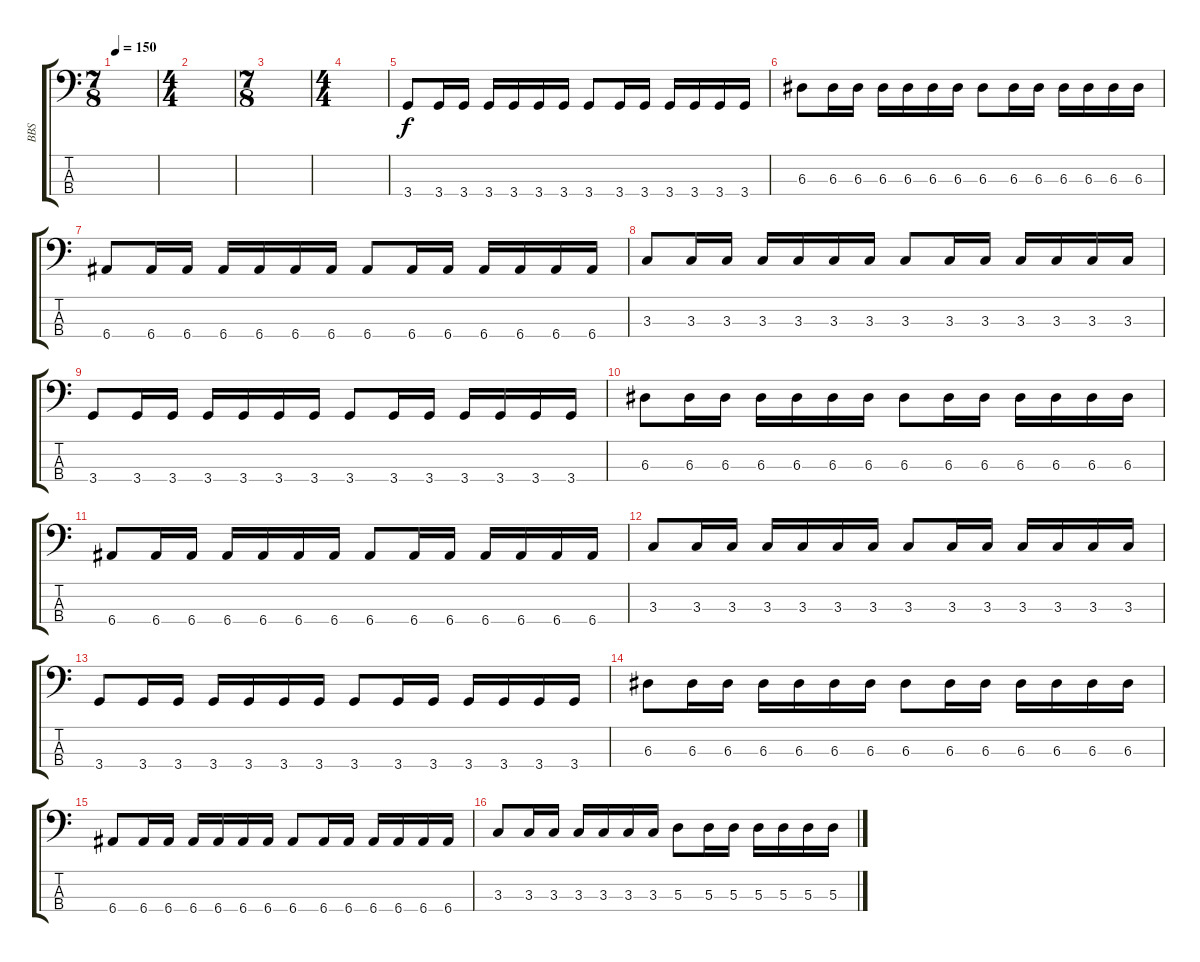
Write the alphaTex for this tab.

\track ("BBS" "BBS") {instrument electricbassfinger}
\staff {score tabs}
\tuning (G2 D2 A1 E1) {hide}
\ts (7 8)
\tempo 150
\clef f4
\ks c
|
\ts (4 4)
|
\ts (7 8)
|
\ts (4 4)
|
3.4.8 3.4.16 3.4.16 3.4.16 3.4.16 3.4.16 3.4.16 3.4.8 3.4.16 3.4.16 3.4.16 3.4.16 3.4.16 3.4.16 |
6.3.8 6.3.16 6.3.16 6.3.16 6.3.16 6.3.16 6.3.16 6.3.8 6.3.16 6.3.16 6.3.16 6.3.16 6.3.16 6.3.16 |
6.4.8 6.4.16 6.4.16 6.4.16 6.4.16 6.4.16 6.4.16 6.4.8 6.4.16 6.4.16 6.4.16 6.4.16 6.4.16 6.4.16 |
3.3.8 3.3.16 3.3.16 3.3.16 3.3.16 3.3.16 3.3.16 3.3.8 3.3.16 3.3.16 3.3.16 3.3.16 3.3.16 3.3.16 |
3.4.8 3.4.16 3.4.16 3.4.16 3.4.16 3.4.16 3.4.16 3.4.8 3.4.16 3.4.16 3.4.16 3.4.16 3.4.16 3.4.16 |
6.3.8 6.3.16 6.3.16 6.3.16 6.3.16 6.3.16 6.3.16 6.3.8 6.3.16 6.3.16 6.3.16 6.3.16 6.3.16 6.3.16 |
6.4.8 6.4.16 6.4.16 6.4.16 6.4.16 6.4.16 6.4.16 6.4.8 6.4.16 6.4.16 6.4.16 6.4.16 6.4.16 6.4.16 |
3.3.8 3.3.16 3.3.16 3.3.16 3.3.16 3.3.16 3.3.16 3.3.8 3.3.16 3.3.16 3.3.16 3.3.16 3.3.16 3.3.16 |
3.4.8 3.4.16 3.4.16 3.4.16 3.4.16 3.4.16 3.4.16 3.4.8 3.4.16 3.4.16 3.4.16 3.4.16 3.4.16 3.4.16 |
6.3.8 6.3.16 6.3.16 6.3.16 6.3.16 6.3.16 6.3.16 6.3.8 6.3.16 6.3.16 6.3.16 6.3.16 6.3.16 6.3.16 |
6.4.8 6.4.16 6.4.16 6.4.16 6.4.16 6.4.16 6.4.16 6.4.8 6.4.16 6.4.16 6.4.16 6.4.16 6.4.16 6.4.16 |
3.3.8 3.3.16 3.3.16 3.3.16 3.3.16 3.3.16 3.3.16 5.3.8 5.3.16 5.3.16 5.3.16 5.3.16 5.3.16 5.3.16
